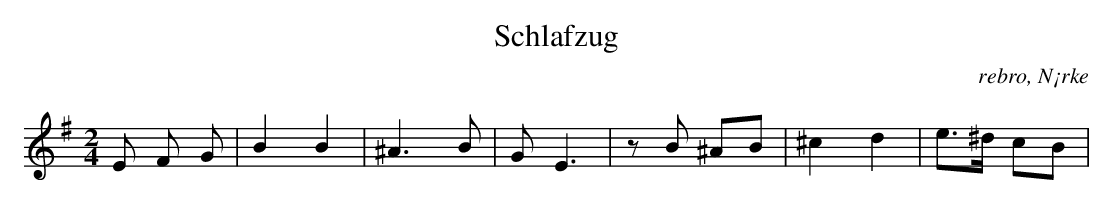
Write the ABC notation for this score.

X:1
T:Schlafzug
O: rebro, N¡rke
M:2/4
L:1/8
K:Em
E F G | B2 B2 | ^A3B | GE3 | zB ^AB | ^c2 d2 | e>^d cB |
